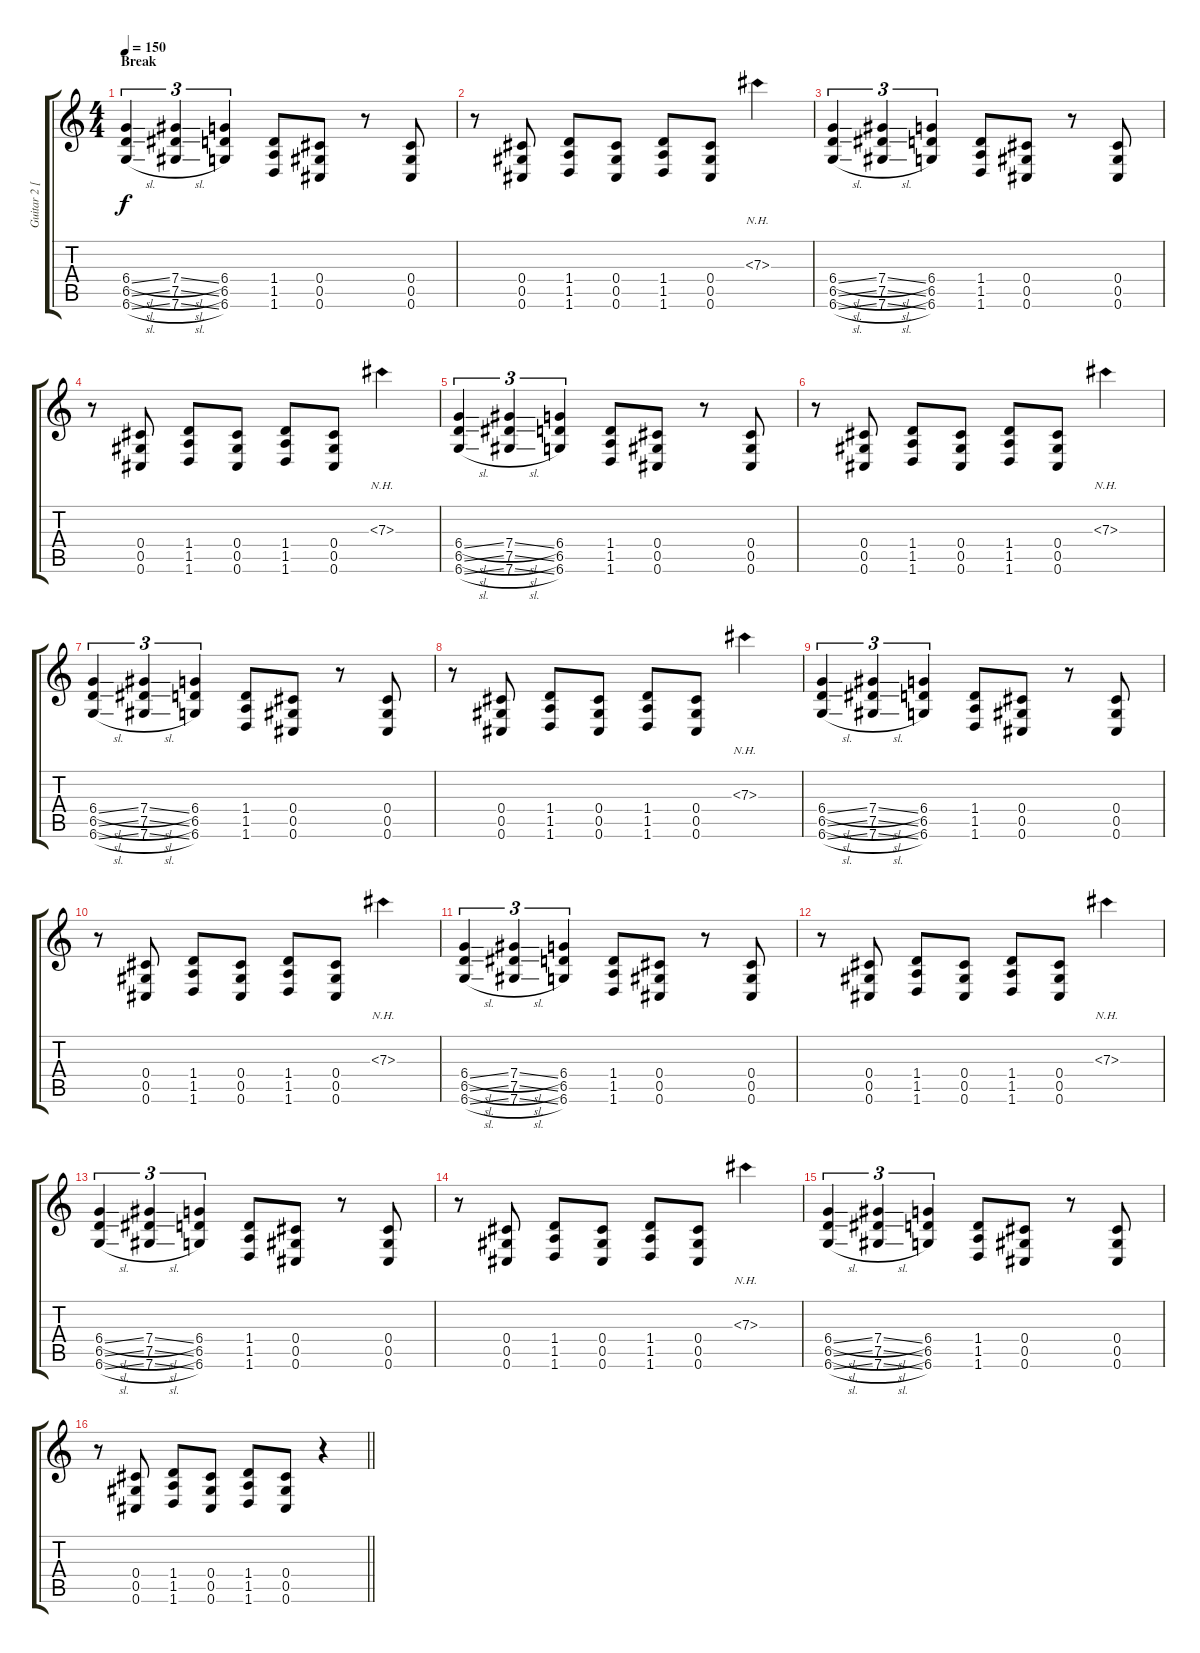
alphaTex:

\track ("Guitar 2 [Mike Shinoda]" "Guitar 2 [") {instrument overdrivenguitar}
\staff {score tabs}
\tuning (Eb4 Bb3 Gb3 Db3 Ab2 Db2) {hide}
\ts (4 4)
\section ("" "Break")
\tempo 150
\clef g2
\ks c
(6.4{sl} 6.5{sl} 6.6{sl}).4{tu (3 2) dy f} (7.4{sl} 7.5{sl} 7.6{sl}).4{tu (3 2)} (6.4 6.5 6.6).4{tu (3 2)} (1.4 1.5 1.6).8 (0.4 0.5 0.6).8 r.8 (0.4 0.5 0.6).8 |
r.8 (0.4 0.5 0.6).8 (1.4 1.5 1.6).8 (0.4 0.5 0.6).8 (1.4 1.5 1.6).8 (0.4 0.5 0.6).8 7.3{nh}.4 |
(6.4{sl} 6.5{sl} 6.6{sl}).4{tu (3 2)} (7.4{sl} 7.5{sl} 7.6{sl}).4{tu (3 2)} (6.4 6.5 6.6).4{tu (3 2)} (1.4 1.5 1.6).8 (0.4 0.5 0.6).8 r.8 (0.4 0.5 0.6).8 |
r.8 (0.4 0.5 0.6).8 (1.4 1.5 1.6).8 (0.4 0.5 0.6).8 (1.4 1.5 1.6).8 (0.4 0.5 0.6).8 7.3{nh}.4 |
(6.4{sl} 6.5{sl} 6.6{sl}).4{tu (3 2)} (7.4{sl} 7.5{sl} 7.6{sl}).4{tu (3 2)} (6.4 6.5 6.6).4{tu (3 2)} (1.4 1.5 1.6).8 (0.4 0.5 0.6).8 r.8 (0.4 0.5 0.6).8 |
r.8 (0.4 0.5 0.6).8 (1.4 1.5 1.6).8 (0.4 0.5 0.6).8 (1.4 1.5 1.6).8 (0.4 0.5 0.6).8 7.3{nh}.4 |
(6.4{sl} 6.5{sl} 6.6{sl}).4{tu (3 2)} (7.4{sl} 7.5{sl} 7.6{sl}).4{tu (3 2)} (6.4 6.5 6.6).4{tu (3 2)} (1.4 1.5 1.6).8 (0.4 0.5 0.6).8 r.8 (0.4 0.5 0.6).8 |
r.8 (0.4 0.5 0.6).8 (1.4 1.5 1.6).8 (0.4 0.5 0.6).8 (1.4 1.5 1.6).8 (0.4 0.5 0.6).8 7.3{nh}.4 |
(6.4{sl} 6.5{sl} 6.6{sl}).4{tu (3 2)} (7.4{sl} 7.5{sl} 7.6{sl}).4{tu (3 2)} (6.4 6.5 6.6).4{tu (3 2)} (1.4 1.5 1.6).8 (0.4 0.5 0.6).8 r.8 (0.4 0.5 0.6).8 |
r.8 (0.4 0.5 0.6).8 (1.4 1.5 1.6).8 (0.4 0.5 0.6).8 (1.4 1.5 1.6).8 (0.4 0.5 0.6).8 7.3{nh}.4 |
(6.4{sl} 6.5{sl} 6.6{sl}).4{tu (3 2)} (7.4{sl} 7.5{sl} 7.6{sl}).4{tu (3 2)} (6.4 6.5 6.6).4{tu (3 2)} (1.4 1.5 1.6).8 (0.4 0.5 0.6).8 r.8 (0.4 0.5 0.6).8 |
r.8 (0.4 0.5 0.6).8 (1.4 1.5 1.6).8 (0.4 0.5 0.6).8 (1.4 1.5 1.6).8 (0.4 0.5 0.6).8 7.3{nh}.4 |
(6.4{sl} 6.5{sl} 6.6{sl}).4{tu (3 2)} (7.4{sl} 7.5{sl} 7.6{sl}).4{tu (3 2)} (6.4 6.5 6.6).4{tu (3 2)} (1.4 1.5 1.6).8 (0.4 0.5 0.6).8 r.8 (0.4 0.5 0.6).8 |
r.8 (0.4 0.5 0.6).8 (1.4 1.5 1.6).8 (0.4 0.5 0.6).8 (1.4 1.5 1.6).8 (0.4 0.5 0.6).8 7.3{nh}.4 |
(6.4{sl} 6.5{sl} 6.6{sl}).4{tu (3 2)} (7.4{sl} 7.5{sl} 7.6{sl}).4{tu (3 2)} (6.4 6.5 6.6).4{tu (3 2)} (1.4 1.5 1.6).8 (0.4 0.5 0.6).8 r.8 (0.4 0.5 0.6).8 |
\barLineRight lightlight
r.8 (0.4 0.5 0.6).8 (1.4 1.5 1.6).8 (0.4 0.5 0.6).8 (1.4 1.5 1.6).8 (0.4 0.5 0.6).8 r.4
